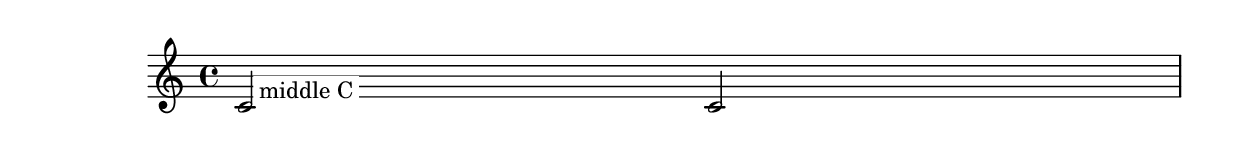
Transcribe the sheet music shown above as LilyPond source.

%% Do not edit this file; it is automatically
%% generated from LSR http://lsr.dsi.unimi.it
%% This file is in the public domain.
\version "2.13.16"

\header {
  lsrtags = "editorial-annotations, text"

%% Translation of GIT committish: 00ef2ac3dd16e21c9ffdffaa4d6d043a3f1a76e6
  texidoces = "
La instrucción @code{\\whiteout} intercala un rectángulo blanco
debajo de un elemento de marcado.  Este rectángulo blanco no tapa
a ningún otro objeto gráfico, puesto que las líneas del pentagrama
están en una capa inferior a la de la mayor parte de los otros
objetos.

"
  doctitlees = "Poner en blanco las líneas del pentagrama utilizando la instrucción \\whiteout"

  texidoc = "
The @code{\\whiteout} command underlays a markup with a white box.
Since staff lines are in a lower layer than most other grobs, this
white box will not overlap any other grob.

"
  doctitle = "Blanking staff lines using the \\whiteout command"
} % begin verbatim

\layout { ragged-right = ##f }
\relative c' {
  \override TextScript #'extra-offset = #'(2 . 4)
  c2-\markup { \whiteout \pad-markup #0.5 "middle C" } c
}

